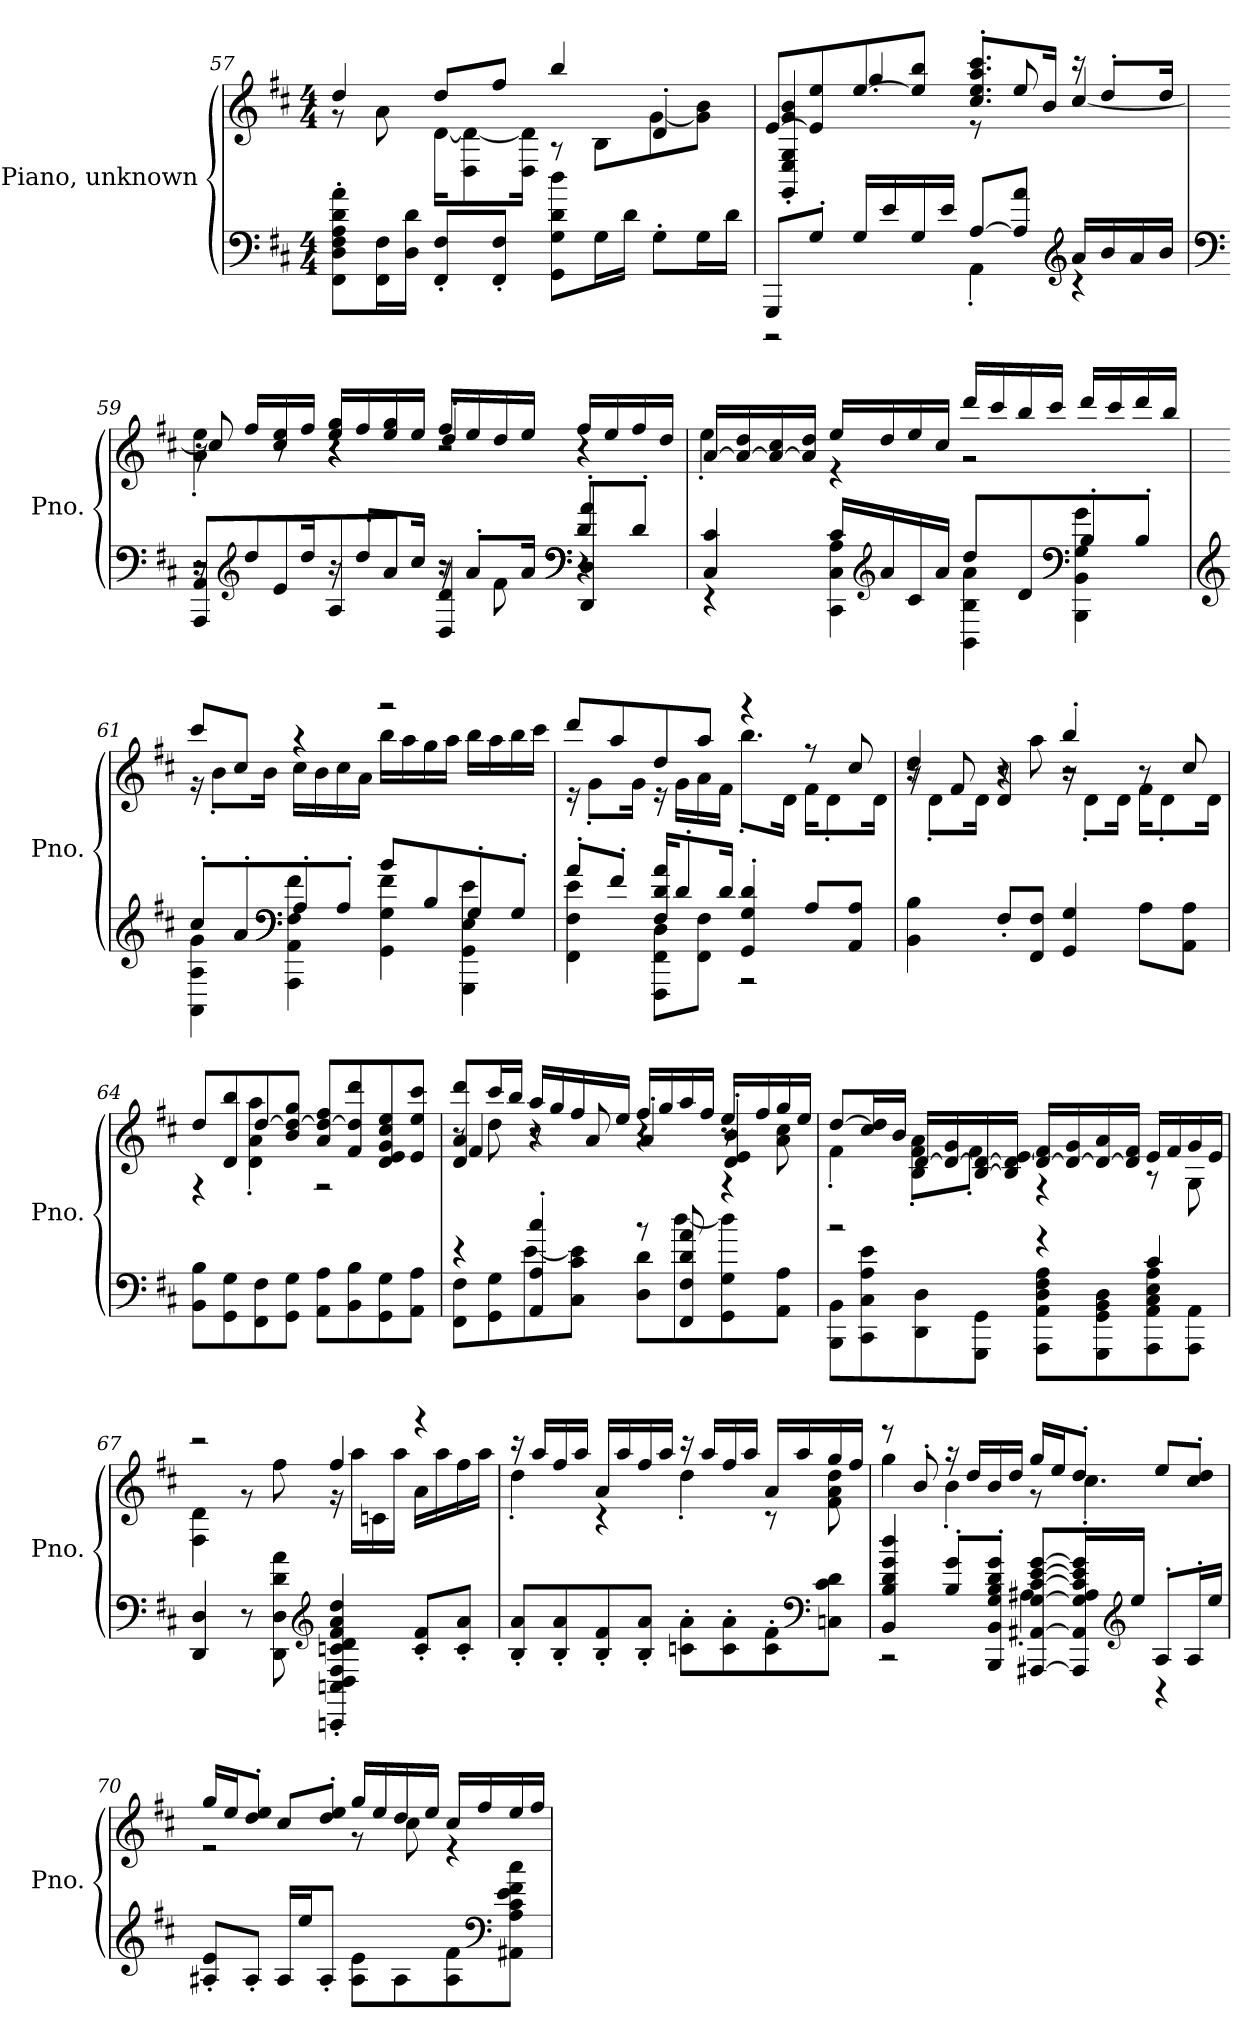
**kern	**kern
*part1	*part1
*staff2	*staff1
*I"Piano, unknown	*
*I'Pno.	*
*clefF4	*clefG2
*k[f#c#]	*k[f#c#]
*M4/4	*M4/4
=57	=57
*	*^
8FF#\' 8D\' 8F#\' 8A\' 8d\' 8a\'L	4dd/	8r
16FF#\ 16F#\L	.	8a\
16D\ 16d\JJ	.	.
8FF#/' 8F#/'L	8dd/L	[16d\KL
.	.	8D\ 8d\_
8FF#/' 8F#/'J	8ff#/J	.
.	.	16D\ 16d\]Jk
8GG\ 8G\ 8d\ 8dd\L	4bb/	8r
16G\L	.	8B\L
16d\JJ	.	.
8G'\L	4d'/	[8g\
16G\L	.	8g\] 8b\J
16d\JJ	.	.
!!LO:LB:g=z	!!
=58	=58	=58
*^	*	*
8GGG/L	2r	[8e/L	4GG/' 4E/' 4G/' 4g/' 4b/'
8G'/J	.	8e/] 8ee/	.
16G/LL	.	[8ee/	4gg'/
16e/	.	.	.
16G/	.	8ee/] 8bb/J	.
16e/JJ	.	.	.
[8A/L	4AA'\	8.cc#/' 8.ee/' 8.aa/' 8.ccc#/'L	8r
8A/] 8a/J	.	.	8ee/
.	.	16b/Jk	.
*clefG2	*	*	*
16a/LL	4r	16r	[4cc#/
16b/	.	8dd'/L	.
16a/	.	.	.
16b/JJ	.	16dd/Jk	.
*v	*v	*	*
*	*v	*v
=59	=59
*clefF4	*
*^	*^
*	*^	*	*^
16r	2r	8AAA/ 8AA/L	16r	4a\' 4ee\'	8cc#/]
*clefG2	*	*	*	*	*
8dd'/L	.	.	16ff#/LL	.	.
.	.	8e/	16cc#/ 16ee/	.	8r
16dd/Jk	.	.	16ff#/JJ	.	.
16r	.	8A/	16ee/ 16gg/LL	4r	4r
8dd'/L	.	.	16ff#/	.	.
.	.	8a/J	16ee/ 16gg/	.	.
16cc#/Jk	.	.	16ee/JJ	.	.
16r	8r	4D/ 4d/	16ff#/LL	2r	4dd'/
8a'/L	.	.	16ee/	.	.
.	8f#\	.	16dd/	.	.
16a/Jk	.	.	16ee/JJ	.	.
*clefF4	*	*	*	*	*
8d'/L	4r	4DD/ 4D/ 4a/	16ff#/LL	.	4r
.	.	.	16ee/	.	.
8d'/J	.	.	16ff#/	.	.
.	.	.	16dd/JJ	.	.
*	*v	*v	*	*	*
*	*	*	*v	*v
!!LO:LB:g=z
=60	=60	=60	=60
4C#/ 4c#/	4r	[16a/LL	4ee'\
.	.	16a/_ 16dd/	.
.	.	16a/_ 16cc#/	.
.	.	16a/] 16dd/JJ	.
16c#/LL	4CC#\ 4C#\ 4A\	16ee/LL	4r
*clefG2	*	*	*
16a/	.	16dd/	.
16c#/	.	16ee/	.
16a/JJ	.	16cc#/JJ	.
8dd/L	4BB\ 4B\ 4a\	16ddd/LL	2r
.	.	16ccc#/	.
8d/	.	16bb/	.
.	.	16ccc#/JJ	.
*clefF4	*	*	*
8B'/	4BBB\ 4BB\ 4G\ 4g\	16ddd/LL	.
.	.	16ccc#/	.
8B'/J	.	16ddd/	.
.	.	16bb/JJ	.
=61	=61	=61	=61
*clefG2	*	*	*
8cc#'/L	4AA\ 4A\ 4g\	8ccc#/L	16r
.	.	.	8b'\L
8a'/	.	8cc#/J	.
.	.	.	16b\Jk
*clefF4	*	*	*
8A'/	4AAA\ 4AA\ 4F#\ 4f#\	4r	16cc#\LL
.	.	.	16b\
8A'/J	.	.	16cc#\
.	.	.	16a\JJ
8b/L	4GG\ 4G\ 4f#\	2r	16bb\LL
.	.	.	16aa\
8B/	.	.	16gg\
.	.	.	16aa\JJ
8G'/	4GGG\ 4GG\ 4E\ 4e\	.	16bb\LL
.	.	.	16aa\
8G'/J	.	.	16bb\
.	.	.	16ccc#\JJ
!!LO:LB:g=z	!!
=62	=62	=62	=62
8a'/L	4FF#\ 4F#\ 4e\	8ddd/L	16r
.	.	.	8g'\L
8f#'/J	.	8aa/	.
.	.	.	16g\Jk
16F#/ 16d/ 16a/KL	8FFF#\ 8FF#\ 8D\L	8dd/	16r
8d'/	.	.	16g\LL
.	8FF#\ 8F#\J	8aa/J	16a\
16d/Jk	.	.	16f#\JJ
4GG/' 4G/' 4d/'	2r	4r	8.bb'\L
.	.	.	16d\Jk
8A/L	.	8r	16f#\KL
.	.	.	8d'\
8AA/ 8A/J	.	8cc#/	.
.	.	.	16d\Jk
*v	*v	*	*
=63	=63	=63
*	*	*^
4BB\ 4B\	4dd/	16r	8r
.	.	8d'\L	.
.	.	.	8f#/
.	.	16d\Jk	.
8F#'/L	4r	8r	4d/
8FF#/ 8F#/J	.	8aa\	.
4GG/ 4G/	4bb'/	16r	2r
.	.	8d'\L	.
.	.	16d\Jk	.
8A\L	8r	16f#\KL	.
.	.	8d'\	.
8AA\ 8A\J	8cc#/	.	.
.	.	16d\Jk	.
*	*	*v	*v
=64	=64	=64
8BB\ 8B\L	8dd/L	4r
8GG\ 8G\	8d/ 8bb/	.
8FF#\ 8F#\	[8dd/	4d\' 4a\' 4aa\'
8GG\ 8G\J	8b/ 8dd/_ 8gg/J	.
8AA\ 8A\L	8a/ 8dd/_ 8ff#/L	2r
8BB\ 8B\	8f#/ 8dd/] 8ddd/	.
8GG\ 8G\	8d/ 8e/ 8g/ 8cc#/ 8ee/	.
8AA\ 8A\J	8e/ 8ee/ 8ccc#/J	.
!!LO:LB:g=z
=65	=65	=65
*^	*	*^
4r	8FF#\ 8F#\L	8d/ 8a/ 8ddd/L	8r	4f#/
.	8GG\ 8G\	16ccc#/L	8dd\	.
.	.	16bb/JJ	.	.
4AA/' 4A/' 4cc#/'	[8e\	16aa/LL	4r	8r
.	.	16gg/	.	.
.	8C#\ 8c#\ 8e\]J	16ff#/	.	8a/
.	.	16ee/JJ	.	.
8r	8D\ 8d\L	16ff#/LL	4r	4a'/
.	.	16gg/	.	.
8FF#/ 8F#/ 8d/ 8a/	[8dd\	16aa/	.	.
.	.	16ff#/JJ	.	.
4r	8GG\ 8G\ 8dd\]	16ee/LL	8r	4d/' 4e/' 4b/'
.	.	16ff#/	.	.
.	8AA\ 8A\J	16gg/	8a\ 8cc#\	.
.	.	16ee/JJ	.	.
*	*	*	*v	*v
=66	=66	=66	=66
2r	8BBB\ 8BB\L	[8dd/L	4f#'\
.	8CC#\ 8C#\ 8A\ 8e\	16cc#/ 16dd/]L	.
.	.	16b/JJ	.
.	8DD\ 8D\	[16d/LL	8B\' 8f#\' 8a\'L
.	.	16d/_ 16g/	.
.	8GGG\ 8GG\J	[16B/ 16d/_	8f#'\J
.	.	16B/] 16d/_ 16e/JJ	.
4r	8AAA\ 8AA\ 8D\ 8F#\ 8A\L	16d/_ 16f#/LL	4r
.	.	16d/_ 16g/	.
.	8GGG\ 8GG\ 8BB\ 8D\	16d/_ 16a/	.
.	.	16d/] 16f#/JJ	.
4c#/	8AAA\ 8AA\ 8C#\ 8E\ 8A\	16e/LL	8r
.	.	16f#/	.
.	8AAA\ 8AA\J	16g/	8G\
.	.	16e/JJ	.
*v	*v	*	*
!!LO:LB:g=z	!!
=67	=67	=67
4DD/ 4D/	2r	4F#\ 4d\
8r	.	8r
8DD\ 8D\ 8d\ 8a\	.	8ff#\
*clefG2	*	*
4CCn/' 4Cn/' 4D/' 4F#/' 4cn/' 4d/' 4f#/' 4a/' 4dd/'	4ff#/	16r
.	.	16aa\LL
.	.	16cn\
.	.	16aa\JJ
8c/' 8f#/'L	4r	16a\LL
.	.	16aa\
8c/' 8a/'J	.	16ff#\
.	.	16aa\JJ
=68	=68	=68
8B/' 8a/'L	16r	4dd'\
.	16aa/LL	.
8B/' 8a/'	16ff#/	.
.	16aa/JJ	.
8B/' 8f#/'	16a/LL	4r
.	16aa/	.
8B/' 8a/'J	16ff#/	.
.	16aa/JJ	.
8cn\' 8a\'L	16r	4dd'\
.	16aa/LL	.
8c\' 8a\'	16ff#/	.
.	16aa/JJ	.
8c\' 8f#\'	16a/LL	8r
.	16aa/	.
*clefF4	*	*
8Cn\ 8c\ 8d\J	16gg/	8f#\ 8a\ 8dd\
.	16ff#/JJ	.
!!LO:PB:g=z	!!
=69	=69	=69
*^	*	*
4BB/ 4B/ 4d/ 4g/ 4dd/	2r	8r	4gg\
.	.	8b'/	.
8B/' 8g/'L	.	16r	4b'\
.	.	16dd/LL	.
8BBB/' 8BB/' 8G/' 8B/' 8d/' 8g/'J	.	16b/	.
.	.	16dd/JJ	.
[8AAA#X/ [8AA#X/ [8G/ [8c#/ [8e/ [8g/L	4A#X'\	16gg/LL	8r
.	.	16ee/J	.
16AAA#/] 16AA#/] 16G/] 16A#/ 16c#/] 16e/] 16g/]L	.	8dd'/J	4.cc#'\
*clefG2	*	*	*
16ee/JJ	.	.	.
8A#'/L	4r	8ee/L	.
16A#'/L	.	8cc#/' 8dd/'J	.
16ee/JJ	.	.	.
*v	*v	*	*
=70	=70	=70
8A#X/' 8e/'L	16gg/LL	2r
.	16ee/J	.
8A#'/J	8dd/' 8ee/'J	.
16A#/LL	8cc#/L	.
16ee/J	.	.
8A#'/J	8dd/' 8ee/'J	.
8A#\ 8e\L	16gg/LL	8r
.	16ee/	.
8A#\	16dd/	8cc#\
.	16ee/JJ	.
8A#\ 8f#\	16cc#/LL	4r
.	16ff#/	.
*clefF4	*	*
8AA#X\ 8A#\ 8c#\ 8e\ 8f#\ 8cc#\J	16ee/	.
.	16ff#/JJ	.
*	*v	*v
=	=
*-	*-
